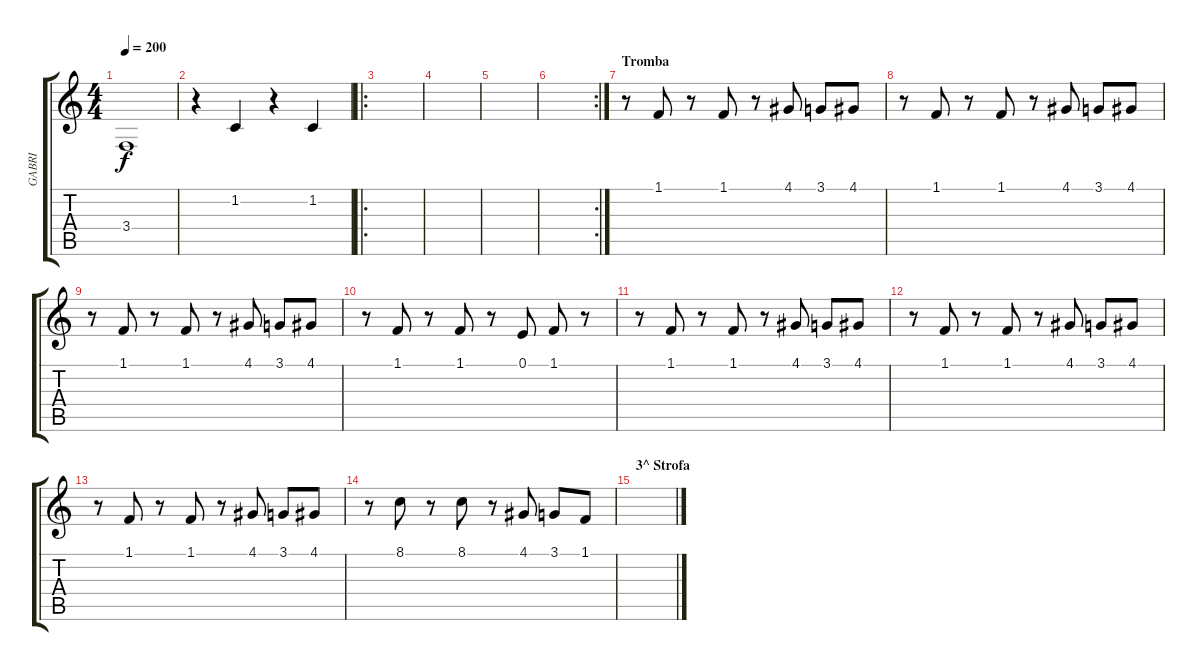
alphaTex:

\track ("GABRI" "GABRI") {instrument trombone}
\staff {score tabs}
\tuning (E4 B3 G3 D3 A2 E2) {hide}
\ts (4 4)
\tempo 200
\clef g2
\ks c
3.4.1{dy f} |
r.4 1.2.4 r.4 1.2.4 |
\ro
|
|
|
\rc 2
|
\section ("" "Tromba")
r.8 1.1.8 r.8 1.1.8 r.8 4.1.8 3.1.8 4.1.8 |
r.8 1.1.8 r.8 1.1.8 r.8 4.1.8 3.1.8 4.1.8 |
r.8 1.1.8 r.8 1.1.8 r.8 4.1.8 3.1.8 4.1.8 |
r.8 1.1.8 r.8 1.1.8 r.8 0.1.8 1.1.8 r.8 |
r.8 1.1.8 r.8 1.1.8 r.8 4.1.8 3.1.8 4.1.8 |
r.8 1.1.8 r.8 1.1.8 r.8 4.1.8 3.1.8 4.1.8 |
r.8 1.1.8 r.8 1.1.8 r.8 4.1.8 3.1.8 4.1.8 |
r.8 8.1.8 r.8 8.1.8 r.8 4.1.8 3.1.8 1.1.8 |
\section ("" "3^ Strofa")
